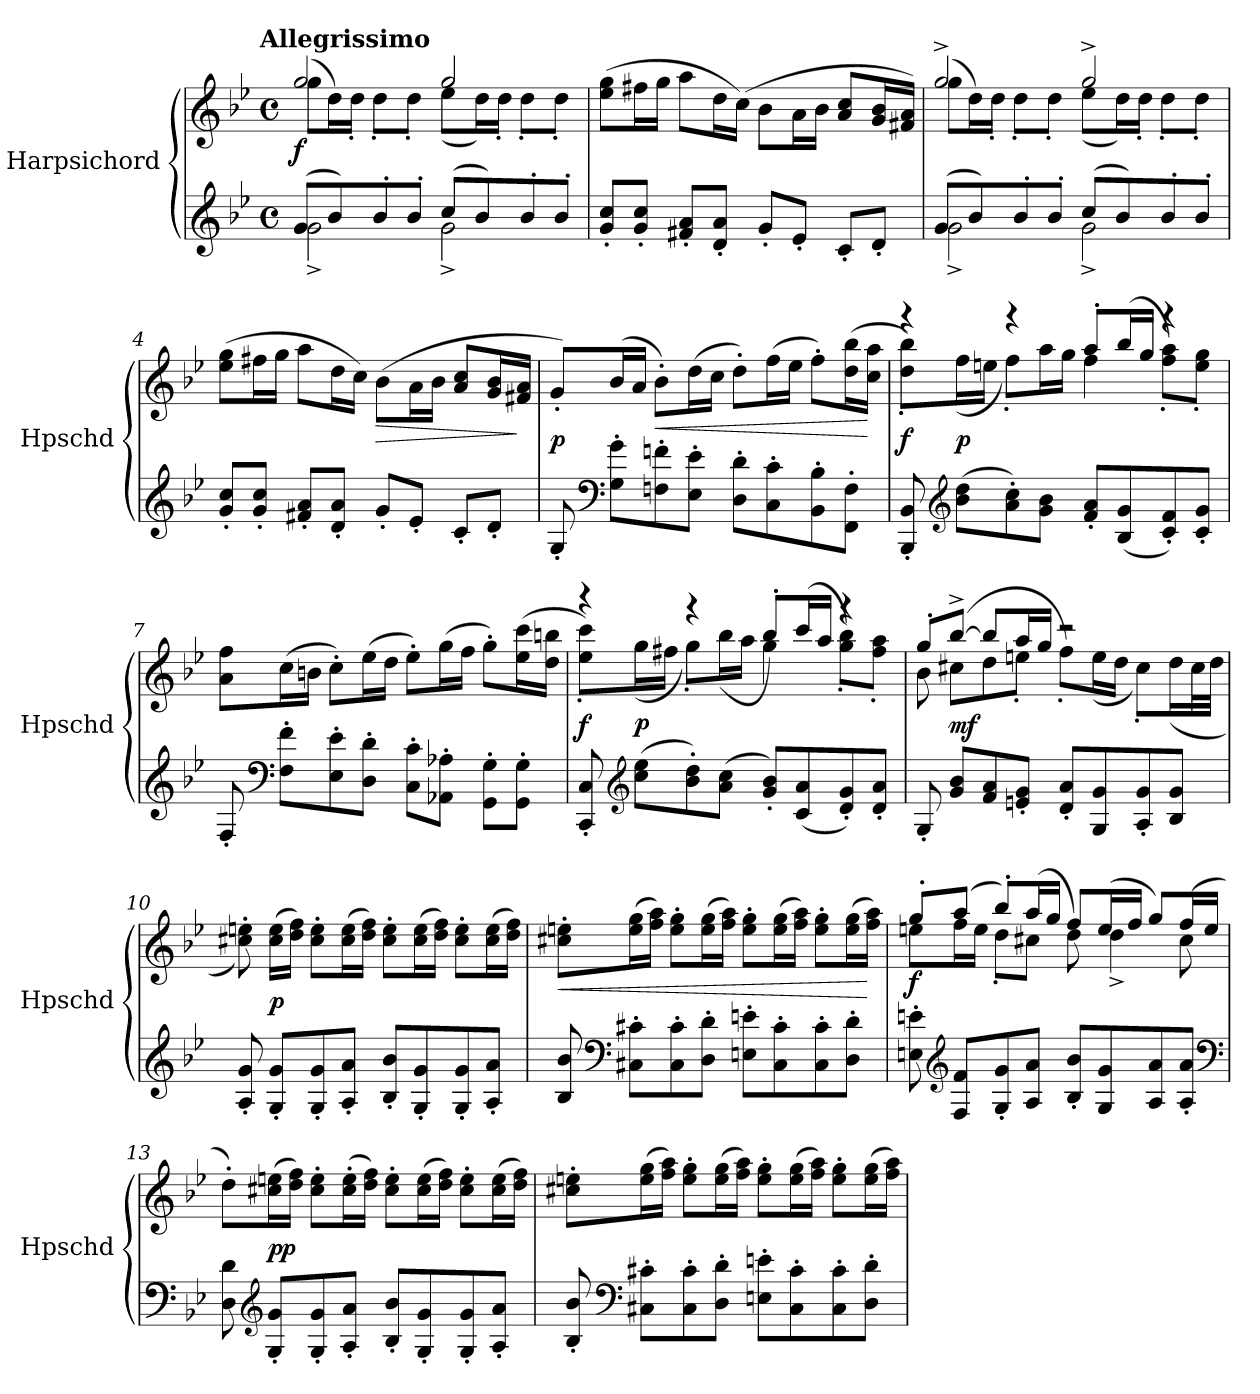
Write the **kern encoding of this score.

**kern	**kern	**dynam
*part1	*part1	*part1
*staff2	*staff1	*staff1/2
*I"Harpsichord	*	*
*I'Hpschd	*	*
*clefG2	*clefG2	*
*k[b-e-]	*k[b-e-]	*
*g:	*g:	*
!!LO:TX:omd:t=Allegrissimo
*M4/4	*M4/4	*
*met(c)	*met(c)	*
*MM112	*MM112	*
=1	=1	=1
*^	*^	*
(8g/L	2g^\	(2gg/	8gg\L	f
8b-/)	.	.	16dd\L)	.
.	.	.	16dd'\JJ	.
8b-'/	.	.	8dd'\L	.
8b-'/J	.	.	8dd'\J	.
(8cc/L	2g^\	2gg/	(8ee-\L	.
8b-/)	.	.	16dd\L)	.
.	.	.	16dd'\JJ	.
8b-'/	.	.	8dd'\L	.
8b-'/J	.	.	8dd'\J	.
*v	*v	*	*	*
*	*v	*v	*
=2	=2	=2
8g'/ 8cc'/L	(8ee-\ 8gg\L	.
8g'/ 8cc'/J	16ff#X\L	.
.	16gg\JJ	.
8f#X'/ 8a'/L	8aa\L	.
8d'/ 8a'/J	16dd\L	.
.	(16cc\JJ)	.
8g'/L	8b-\L	.
8e-'/J	16a\L	.
.	16b-\JJ	.
8c'/L	8a/ 8cc/L	.
8d'/J	16g/ 16b-/L	.
.	16f#X/ 16a/JJ)	.
=3	=3	=3
*^	*^	*
(8g/L	2g^\	(2gg^/	8gg\L	.
8b-/)	.	.	16dd\L)	.
.	.	.	16dd'\JJ	.
8b-'/	.	.	8dd'\L	.
8b-'/J	.	.	8dd'\J	.
(8cc/L	2g^\	2gg^/	(8ee-\L	.
8b-/)	.	.	16dd\L)	.
.	.	.	16dd'\JJ	.
8b-'/	.	.	8dd'\L	.
8b-'/J	.	.	8dd'\J	.
*v	*v	*	*	*
*	*v	*v	*
=4	=4	=4
8g'/ 8cc'/L	(8ee-\ 8gg\L	.
8g'/ 8cc'/J	16ff#X\L	.
.	16gg\JJ	.
8f#X'/ 8a'/L	8aa\L	.
8d'/ 8a'/J	16dd\L	.
.	16cc\JJ)	.
!	!	!LO:HP:b
8g'/L	(8b-\L	>
8e-'/J	16a\L	.
.	16b-\JJ	.
8c'/L	8a/ 8cc/L	.
8d'/J	16g/ 16b-/L	.
.	16f#X/ 16a/JJ	]
=5	=5	=5
8G'/	8g'/L)	p
*clefF4	*	*
8G'\ 8g'\L	(16b-/L	.
.	16a/JJ	.
!	!	!LO:HP:b
8Fn'\ 8fn'\	8b-'\L)	<
8E-'\ 8e-'\J	(16dd\L	.
.	16cc\JJ	.
8D'\ 8d'\L	8dd'\L)	.
8C'\ 8c'\	(16ff\L	.
.	16ee-\JJ	.
8BB-'\ 8B-'\	8ff'\L)	.
8FF'\ 8F'\J	(16dd\ 16bb-\L	.
.	16cc\ 16aa\JJ	[
=6	=6	=6
*	*^	*
8BBB-'/ 8BB-'/	4r	8dd'\ 8bb-'\L)	f
*clefG2	*	*	*
(8b-\ 8dd\L	.	(16ff\L	p
.	.	16een\JJ	.
8a'\ 8cc'\)	4r	8ff'\L)	.
8g\ 8b-\J	.	16aa\L	.
.	.	16gg\JJ	.
8f'/ 8a'/L	8aa'/L	4ff\	.
(8B-/ 8g/	(16bb-/L	.	.
.	16gg/JJ	.	.
8c'/ 8f'/)	4r	8ff'\ 8aa'\L)	.
8c'/ 8g'/J	.	8ee'\ 8gg'\J	.
*	*v	*v	*
=7	=7	=7
8F'/	8a\ 8ff\L	.
*clefF4	*	*
8F'\ 8f'\L	(16cc\L	.
.	16bn\JJ	.
8E-'\ 8e-'\	8cc'\L)	.
8D'\ 8d'\J	(16ee-\L	.
.	16dd\JJ	.
8C'\ 8c'\L	8ee-'\L)	.
8AA-X'\ 8A-X'\J	(16gg\L	.
.	16ff\JJ	.
8GG'\ 8G'\L	8gg'\L)	.
8GG'\ 8G'\J	(16ee-\ 16ccc\L	.
.	16dd\ 16bbn\JJ	.
=8	=8	=8
*	*^	*
8CC'/ 8C'/	4r	8ee-'\ 8ccc'\L)	f
*clefG2	*	*	*
(8cc\ 8ee-\L	.	(16gg\L	p
.	.	16ff#X\JJ	.
8b-'\ 8dd'\)	4r	8gg'\L)	.
(8a\ 8cc\J	.	(16bb-\L	.
.	.	16aa\JJ	.
8g'/ 8b-'/L)	8bb-'/L)	4gg\	.
(8c/ 8a/	(16ccc/L	.	.
.	16aa/JJ	.	.
8d'/ 8g'/)	4r	8gg'\ 8bb-'\L)	.
8d'/ 8a'/J	.	8ff#'\ 8aa'\J	.
=9	=9	=9	=9
8G'/	8gg'/L	8b-\	.
8g/ 8b-/L	([8bb-^/J	8cc#X\L	mf
8f/ 8a/	8bb-/L]	8dd\	.
8en'/ 8g'/J	16aa/L	8een'\J	.
.	16gg/JJ	.	.
8d'/ 8a'/L	2r	8ff'\L)	.
8G/ 8g/	.	(16ee\L	.
.	.	16dd\JJ	.
8A'/ 8g'/	.	8cc#'\L)	.
8B-/ 8g/J	.	(16dd\L	.
.	.	32cc#\L	.
.	.	32dd\JJJ	.
*	*v	*v	*
=10	=10	=10
8A'/ 8g'/	8cc#X'\ 8een'\)	.
8G'/ 8g'/L	(16cc#\ 16ee\LL	p
.	16dd\ 16ff\JJ)	.
8G'/ 8g'/	8cc#'\ 8ee'\L	.
8A'/ 8a'/J	(16cc#\ 16ee\L	.
.	16dd\ 16ff\JJ)	.
8B-'/ 8b-'/L	8cc#'\ 8ee'\L	.
8G'/ 8g'/	(16cc#\ 16ee\L	.
.	16dd\ 16ff\JJ)	.
8G'/ 8g'/	8cc#'\ 8ee'\L	.
8A'/ 8a'/J	(16cc#\ 16ee\L	.
.	16dd\ 16ff\JJ)	.
=11	=11	=11
!	!	!LO:HP:b
8B-/ 8b-/	8cc#X'\ 8een'\L	<
*clefF4	*	*
8C#X'\ 8c#X'\L	(16ee\ 16gg\L	.
.	16ff\ 16aa\JJ)	.
8C#'\ 8c#'\	8ee'\ 8gg'\L	.
8D'\ 8d'\J	(16ee\ 16gg\L	.
.	16ff\ 16aa\JJ)	.
8En'\ 8en'\L	8ee'\ 8gg'\L	.
8C#'\ 8c#'\	(16ee\ 16gg\L	.
.	16ff\ 16aa\JJ)	.
8C#'\ 8c#'\	8ee'\ 8gg'\L	.
8D'\ 8d'\J	(16ee\ 16gg\L	.
.	16ff\ 16aa\JJ)	[
=12	=12	=12
*	*^	*
8En'\ 8en'\	8gg'/L	8een\L	f
*clefG2	*	*	*
8F/ 8f/L	(8aa/J	16ff\L	.
.	.	16ee\JJ	.
8G'/ 8g'/	8bb-'/L)	8dd'\L	.
8A/ 8a/J	(16aa/L	8cc#X\J	.
.	16gg/JJ	.	.
8B-'/ 8b-'/L	8ff/L	8dd\)	.
8G/ 8g/	(16ee/L	4dd^\	.
.	16ff/JJ	.	.
8A/ 8a/	8gg/L)	.	.
8A'/ 8a'/J	(16ff/L	8cc#\	.
.	16ee/JJ	.	.
*	*v	*v	*
*clefF4	*	*
=13	=13	=13
8D\ 8d\	8dd'\L)	.
*clefG2	*	*
8G'/ 8g'/L	(16cc#X\ 16een\L	pp
.	16dd\ 16ff\JJ)	.
8G'/ 8g'/	8cc#'\ 8ee'\L	.
8A'/ 8a'/J	(16cc#'\ 16ee'\L	.
.	16dd\ 16ff\JJ)	.
8B-'/ 8b-'/L	8cc#'\ 8ee'\L	.
8G'/ 8g'/	(16cc#\ 16ee\L	.
.	16dd\ 16ff\JJ)	.
8G'/ 8g'/	8cc#'\ 8ee'\L	.
8A'/ 8a'/J	(16cc#\ 16ee\L	.
.	16dd\ 16ff\JJ)	.
=14	=14	=14
8B-'/ 8b-'/	8cc#X'\ 8een'\L	.
*clefF4	*	*
8C#X'\ 8c#X'\L	(16ee\ 16gg\L	.
.	16ff\ 16aa\JJ)	.
8C#'\ 8c#'\	8ee'\ 8gg'\L	.
8D'\ 8d'\J	(16ee\ 16gg\L	.
.	16ff\ 16aa\JJ)	.
8En'\ 8en'\L	8ee'\ 8gg'\L	.
8C#'\ 8c#'\	(16ee\ 16gg\L	.
.	16ff\ 16aa\JJ)	.
8C#'\ 8c#'\	8ee'\ 8gg'\L	.
8D'\ 8d'\J	(16ee\ 16gg\L	.
.	16ff\ 16aa\JJ)	.
=	=	=
*-	*-	*-
